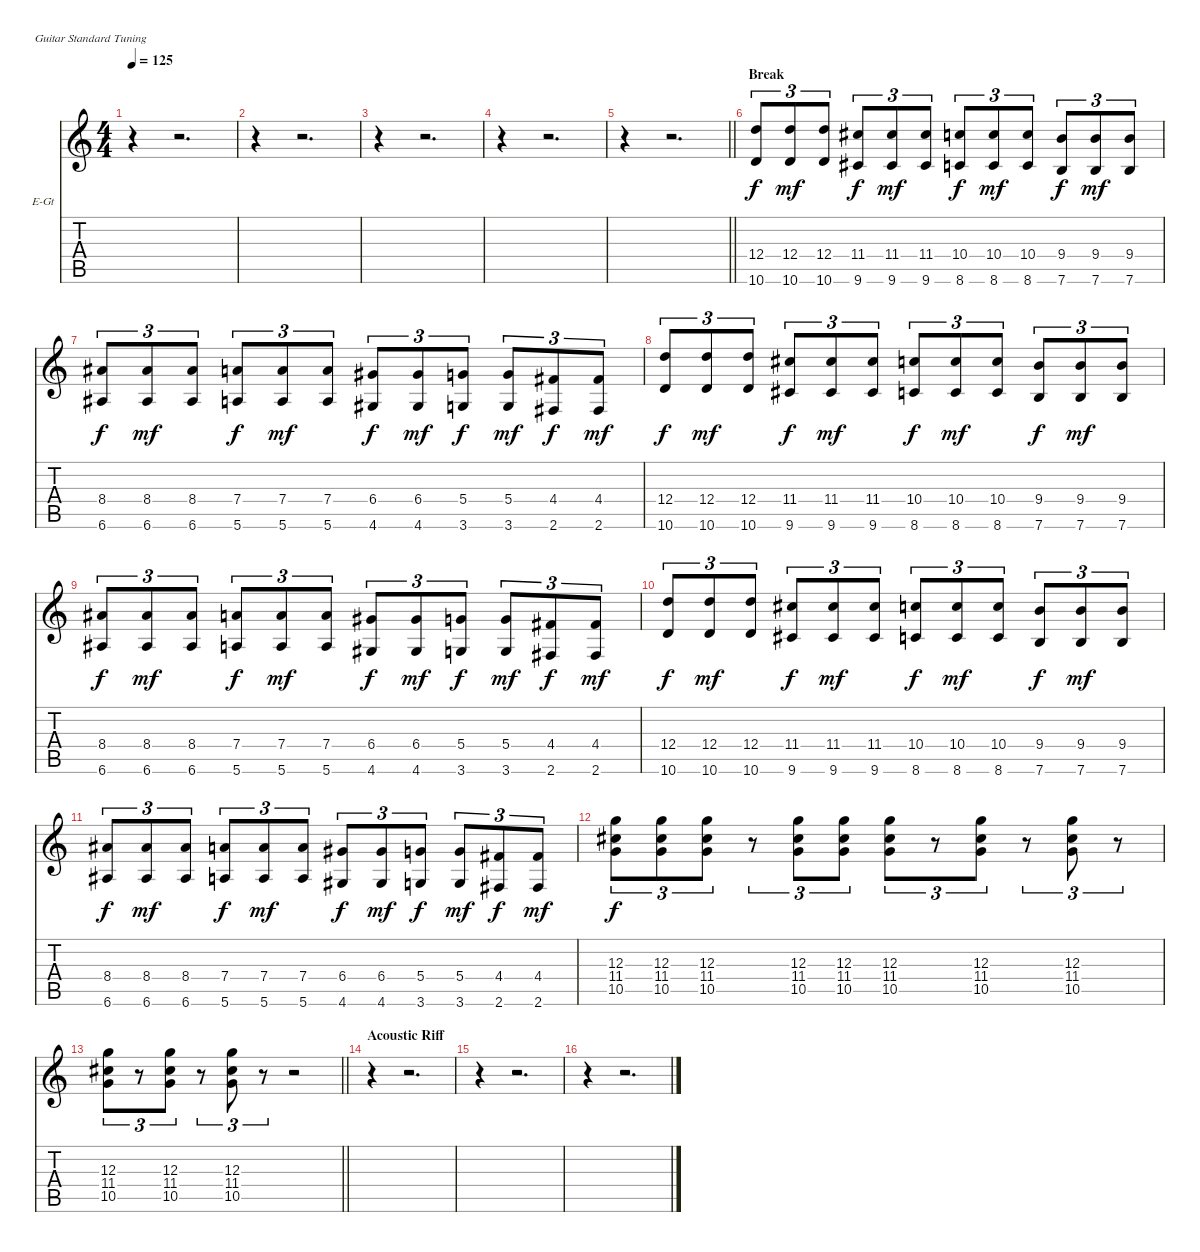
\bracketExtendMode nobrackets
\firstSystemTrackNameOrientation horizontal
\otherSystemsTrackNameOrientation horizontal
\track ("Mikael Akerfeldt - Overdriven" "E-Gt") {instrument distortionguitar}
\staff {score tabs}
\tuning (E4 B3 G3 D3 A2 E2)
\ts (4 4)
\tempo 125
\clef g2
\ks c
r.4{dy f} r.2{d} |
r.4 r.2{d} |
r.4 r.2{d} |
r.4 r.2{d} |
\barLineRight lightlight
r.4 r.2{d} |
\section ("" "Break")
(12.4 10.6).8{tu (3 2)} (12.4 10.6).8{tu (3 2) dy mf} (12.4 10.6).8{tu (3 2)} (11.4 9.6).8{tu (3 2) dy f} (11.4 9.6).8{tu (3 2) dy mf} (11.4 9.6).8{tu (3 2)} (10.4 8.6).8{tu (3 2) dy f} (10.4 8.6).8{tu (3 2) dy mf} (10.4 8.6).8{tu (3 2)} (9.4 7.6).8{tu (3 2) dy f} (9.4 7.6).8{tu (3 2) dy mf} (9.4 7.6).8{tu (3 2)} |
(8.4 6.6).8{tu (3 2) dy f} (8.4 6.6).8{tu (3 2) dy mf} (8.4 6.6).8{tu (3 2)} (7.4 5.6).8{tu (3 2) dy f} (7.4 5.6).8{tu (3 2) dy mf} (7.4 5.6).8{tu (3 2)} (6.4 4.6).8{tu (3 2) dy f} (6.4 4.6).8{tu (3 2) dy mf} (5.4 3.6).8{tu (3 2) dy f} (5.4 3.6).8{tu (3 2) dy mf} (4.4 2.6).8{tu (3 2) dy f} (4.4 2.6).8{tu (3 2) dy mf} |
(12.4 10.6).8{tu (3 2) dy f} (12.4 10.6).8{tu (3 2) dy mf} (12.4 10.6).8{tu (3 2)} (11.4 9.6).8{tu (3 2) dy f} (11.4 9.6).8{tu (3 2) dy mf} (11.4 9.6).8{tu (3 2)} (10.4 8.6).8{tu (3 2) dy f} (10.4 8.6).8{tu (3 2) dy mf} (10.4 8.6).8{tu (3 2)} (9.4 7.6).8{tu (3 2) dy f} (9.4 7.6).8{tu (3 2) dy mf} (9.4 7.6).8{tu (3 2)} |
(8.4 6.6).8{tu (3 2) dy f} (8.4 6.6).8{tu (3 2) dy mf} (8.4 6.6).8{tu (3 2)} (7.4 5.6).8{tu (3 2) dy f} (7.4 5.6).8{tu (3 2) dy mf} (7.4 5.6).8{tu (3 2)} (6.4 4.6).8{tu (3 2) dy f} (6.4 4.6).8{tu (3 2) dy mf} (5.4 3.6).8{tu (3 2) dy f} (5.4 3.6).8{tu (3 2) dy mf} (4.4 2.6).8{tu (3 2) dy f} (4.4 2.6).8{tu (3 2) dy mf} |
(12.4 10.6).8{tu (3 2) dy f} (12.4 10.6).8{tu (3 2) dy mf} (12.4 10.6).8{tu (3 2)} (11.4 9.6).8{tu (3 2) dy f} (11.4 9.6).8{tu (3 2) dy mf} (11.4 9.6).8{tu (3 2)} (10.4 8.6).8{tu (3 2) dy f} (10.4 8.6).8{tu (3 2) dy mf} (10.4 8.6).8{tu (3 2)} (9.4 7.6).8{tu (3 2) dy f} (9.4 7.6).8{tu (3 2) dy mf} (9.4 7.6).8{tu (3 2)} |
(8.4 6.6).8{tu (3 2) dy f} (8.4 6.6).8{tu (3 2) dy mf} (8.4 6.6).8{tu (3 2)} (7.4 5.6).8{tu (3 2) dy f} (7.4 5.6).8{tu (3 2) dy mf} (7.4 5.6).8{tu (3 2)} (6.4 4.6).8{tu (3 2) dy f} (6.4 4.6).8{tu (3 2) dy mf} (5.4 3.6).8{tu (3 2) dy f} (5.4 3.6).8{tu (3 2) dy mf} (4.4 2.6).8{tu (3 2) dy f} (4.4 2.6).8{tu (3 2) dy mf} |
(12.3 11.4 10.5).8{tu (3 2) dy f} (12.3 11.4 10.5).8{tu (3 2)} (12.3 11.4 10.5).8{tu (3 2)} r.8{tu (3 2)} (12.3 11.4 10.5).8{tu (3 2)} (12.3 11.4 10.5).8{tu (3 2)} (12.3 11.4 10.5).8{tu (3 2)} r.8{tu (3 2)} (12.3 11.4 10.5).8{tu (3 2)} r.8{tu (3 2)} (12.3 11.4 10.5).8{tu (3 2)} r.8{tu (3 2)} |
\barLineRight lightlight
(12.3 11.4 10.5).8{tu (3 2)} r.8{tu (3 2)} (12.3 11.4 10.5).8{tu (3 2)} r.8{tu (3 2)} (12.3 11.4 10.5).8{tu (3 2)} r.8{tu (3 2)} r.2 |
\section ("" "Acoustic Riff")
r.4 r.2{d} |
r.4 r.2{d} |
r.4 r.2{d}
